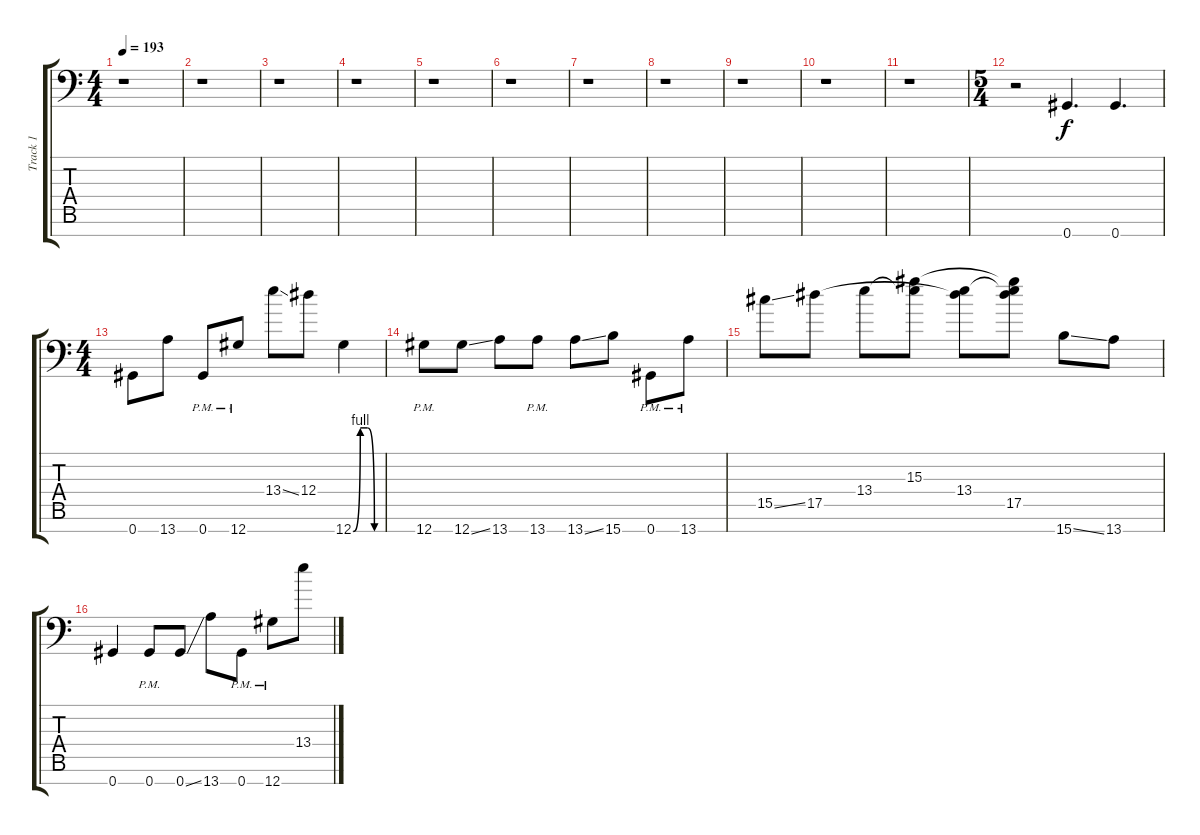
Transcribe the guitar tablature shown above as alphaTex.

\track ("Track 1" "Track 1") {instrument distortionguitar}
\staff {score tabs}
\tuning (Eb4 Bb3 F3 Eb3 Bb2 F2 Ab1) {hide}
\ts (4 4)
\tempo 193
\clef f4
\ks c
r.1{dy f} |
r.1 |
r.1 |
r.1 |
r.1 |
r.1 |
r.1 |
r.1 |
r.1 |
r.1 |
r.1 |
\ts (5 4)
r.2 0.7.4{d} 0.7.4{d} |
\ts (4 4)
0.7.8 13.7.8 0.7{pm}.8 12.7{pm}.8 13.4{ss}.8 12.4.8 12.7{be (custom 0 0 15 4 30 4 45 0 60 0)}.4 |
12.7{pm}.8 12.7{ss}.8 13.7.8 13.7{pm}.8 13.7{ss}.8 15.7.8 0.7{pm}.8 13.7{pm}.8 |
15.5{ss}.8 17.5.8 13.4.8 (15.3 13.4{t}).8 (13.4 17.5{t}).8 (15.3{t} 13.4{t} 17.5).8 15.7{ss}.8 13.7.8 |
0.7.4 0.7{pm}.8 0.7{ss}.8 13.7.8 0.7{pm}.8 12.7{pm}.8 13.4{ss}.8
